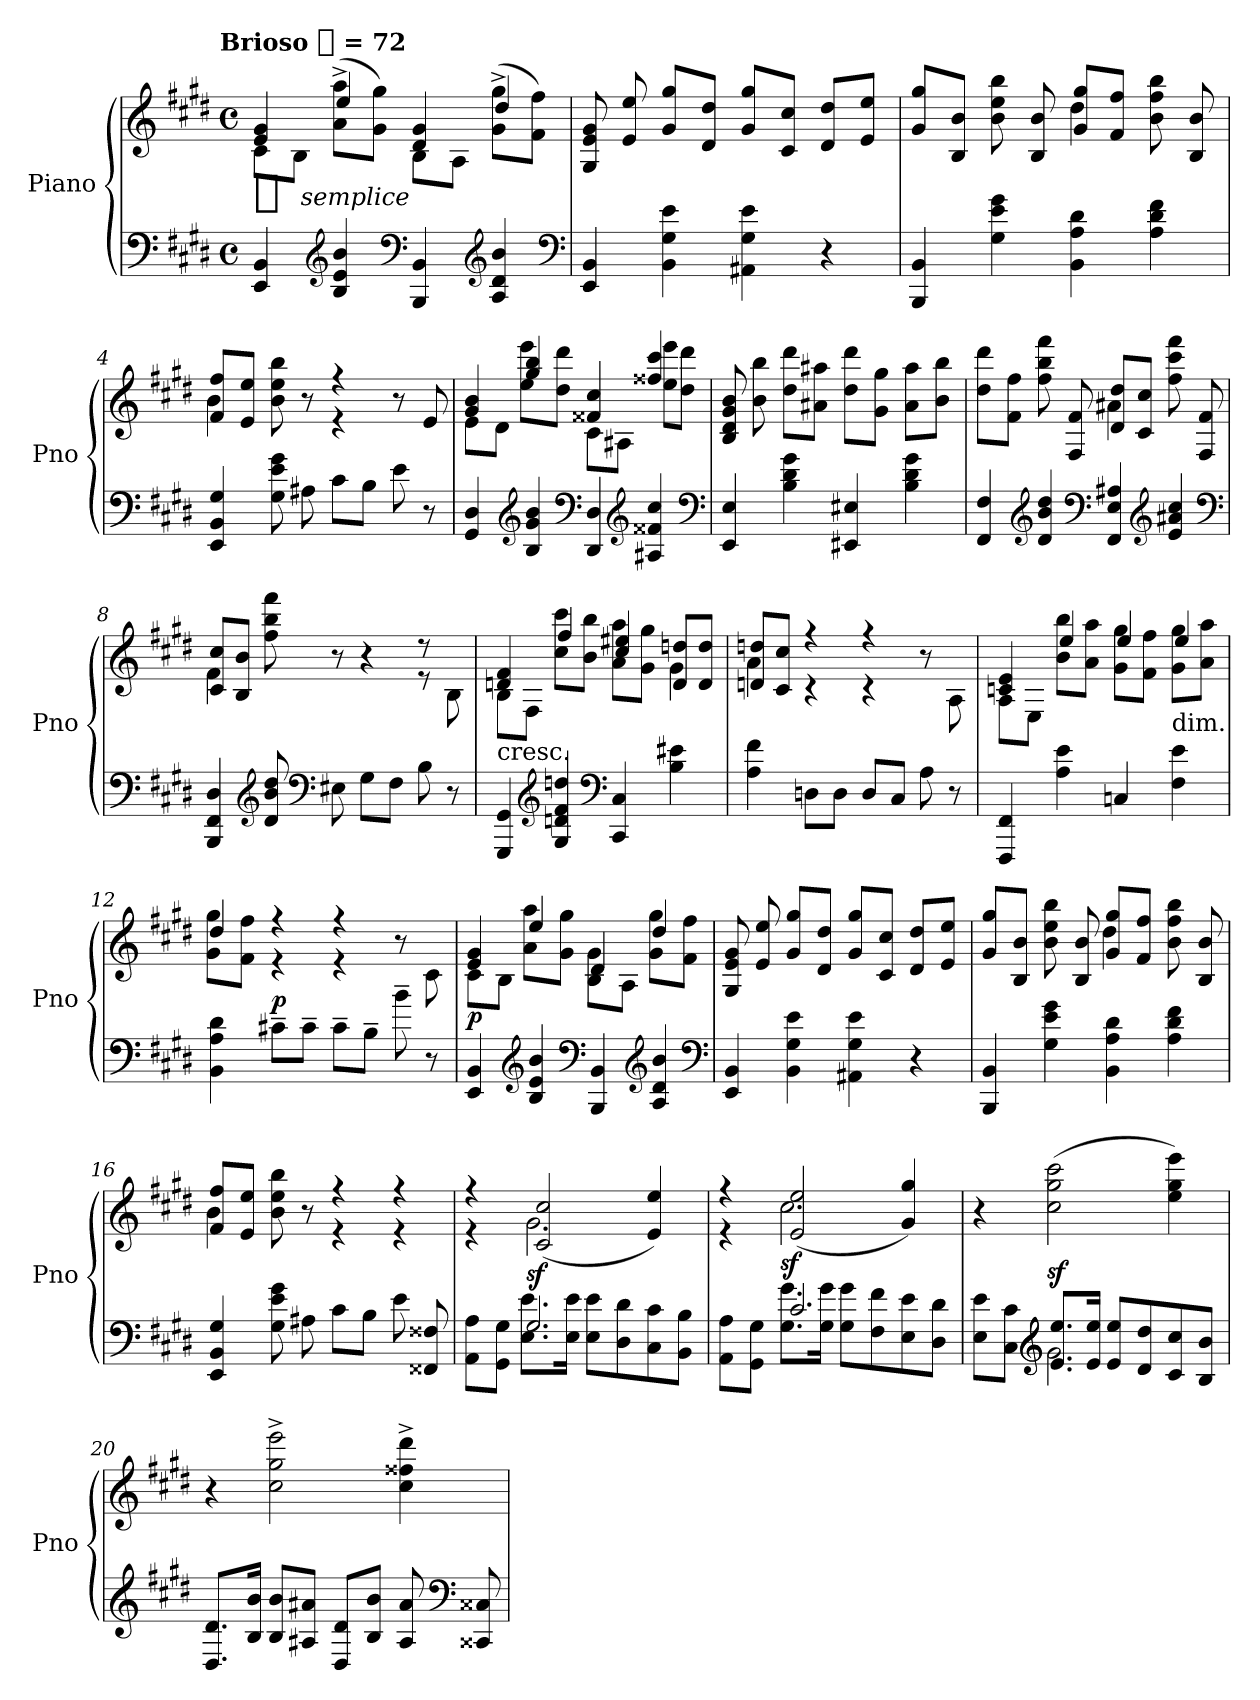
**kern	**kern	**dynam
*part1	*part1	*part1
*staff2	*staff1	*staff1/2
*I"Piano	*	*
*I'Pno	*	*
*clefF4	*clefG2	*
*k[f#c#g#d#]	*k[f#c#g#d#]	*
!!LO:TX:omd:t=Brioso [half] = 72
*M4/4	*M4/4	*
*met(c)	*met(c)	*
*MM144	*MM144	*
=1	=1	=1
*	*^	*
!	!	!	!LO:DY:t=%s semplice
4EE 4BB	8c#\L	4e/ 4g#/	mf
.	8B\J	.	.
*clefG2	*	*	*
4B 4e 4b	(8a^\ 8aa^\L	4ee/	.
.	8g#\ 8gg#\J)	.	.
*clefF4	*	*	*
4BBB 4BB	8B\L	4d#/ 4g#/	.
.	8A\J	.	.
*clefG2	*	*	*
4A 4d# 4b	(8g#^\ 8gg#^\L	4dd#/	.
.	8f#\ 8ff#\J)	.	.
*	*v	*v	*
*clefF4	*	*
=2	=2	=2
4EE 4BB	8G# 8e 8g#	.
.	8e 8ee	.
4BB 4G# 4e	8g#/ 8gg#/L	.
.	8d#/ 8dd#/J	.
4AA#X 4G# 4e	8g# 8gg#L	.
.	8c# 8cc#J	.
4r	8d# 8dd#L	.
.	8e 8eeJ	.
=3	=3	=3
*	*^	*
4BBB 4BB	4ryy	8g# 8gg#L	.
.	.	8B 8bJ	.
4G# 4e 4g#	4ryy	8b 8ee 8bb	.
.	.	8B 8b	.
4BB 4A 4d#	4dd#\	8g#/ 8gg#/L	.
.	.	8f#/ 8ff#/J	.
4A 4d# 4f#	4ryy	8b 8ff# 8bb	.
.	.	8B 8b	.
=4	=4	=4	=4
4EE 4BB 4G#	8f# 8ff#L	4b	.
.	8e 8eeJ	.	.
8G# 8e 8g#	4ryy	8b 8ee 8bb	.
8A#X	.	8r	.
8c#L	4r	4r	.
8BJ	.	.	.
8e	4ryy	8r	.
8r	.	8e	.
=5	=5	=5	=5
4GG# 4D#	4g# 4b	8eL	.
.	.	8d#J	.
*clefG2	*	*	*
4B 4g# 4b	4gg# 4bb	8ee 8eeeL	.
.	.	8dd# 8ddd#J	.
*clefF4	*	*	*
4DD# 4D#	4f##X 4cc#	8c#L	.
.	.	8A#XJ	.
*clefG2	*	*	*
4A#X 4f##X 4cc#	4ff##X 4ccc#	8ee 8eeeL	.
.	.	8dd# 8ddd#J	.
*	*v	*v	*
*clefF4	*	*
=6	=6	=6
4EE 4E	8B 8d# 8g# 8b	.
.	8b 8bb	.
4B 4d# 4g#	8dd# 8ddd#L	.
.	8a#X 8aa#XJ	.
4EE#X 4E#X	8dd# 8ddd#L	.
.	8g# 8gg#J	.
4B 4d# 4g#	8a# 8aa#L	.
.	8b 8bbJ	.
=7	=7	=7
*	*^	*
4FF# 4F#	4ryy	8dd# 8ddd#L	.
.	.	8f# 8ff#J	.
*clefG2	*	*	*
4d# 4b 4dd#	4ryy	8ff# 8bb 8fff#	.
.	.	8F# 8f#	.
*clefF4	*	*	*
4FF# 4E 4A#X	4a#X\	8d#/ 8dd#/L	.
.	.	8c#/ 8cc#/J	.
*clefG2	*	*	*
4e 4a#X 4cc#	4ryy	8ff# 8ccc# 8fff#	.
.	.	8F# 8f#	.
*clefF4	*	*	*
=8	=8	=8	=8
4BBB 4FF# 4D#	4f#\	8c#/ 8cc#/L	.
.	.	8B/ 8b/J	.
*clefG2	*	*	*
8d# 8b 8dd#	8ff# 8bb 8fff#	4ryy	.
*clefF4	*	*	*
8E#X	8r	.	.
8G#L	4r	8ryy	.
8F#J	.	8ryy	.
8B	8r	8r	.
8r	8B\	8ryy	.
=9	=9	=9	=9
!	!LO:TX:c:t=cresc.	!	!
4GGG# 4GG#	8B\L	4dn/ 4f#/	.
.	8F#J	.	.
*clefG2	*	*	*
4G# 4dn 4f# 4ddn	8cc#\ 8ccc#\L	4ff#/	.
.	8b 8bbJ	.	.
*clefF4	*	*	*
4CC# 4C#	8a\ 8aa\L	4cc#/ 4ee#X/	.
.	8g#\ 8gg#\J	.	.
4B 4e#X	4g#\	8d/ 8ddn/L	.
.	.	8d/ 8dd/J	.
=10	=10	=10	=10
4A 4f#	4a\	8dn/ 8ddn/L	.
.	.	8c#/ 8cc#/J	.
8DnL	4r	4r	.
8DJ	.	.	.
8DL	4r	4r	.
8C#J	.	.	.
8A	4ryy	8r	.
8r	.	8A\	.
=11	=11	=11	=11
4FFF# 4FF#	8A\L	4cn/ 4e/	.
.	8E\J	.	.
4A 4e	8b\ 8bb\L	4ee/	.
.	8a\ 8aa\J	.	.
4Cn	8g#\ 8gg#\L	4ee/	.
.	8f#\ 8ff#\J	.	.
!	!LO:TX:c:t=dim.	!	!
4F# 4e	8g#\ 8gg#\L	4ee/	.
.	8a\ 8aa\J	.	.
=12	=12	=12	=12
4BB 4A 4d#	4dd#	8g# 8gg#L	.
.	.	8f# 8ff#J	.
8c#X~L	4r	4r	p
8c#~J	.	.	.
8c#~L	4r	4r	.
8B~J	.	.	.
8b~	4ryy	8r	.
8r	.	8c#\	.
=13	=13	=13	=13
4EE 4BB	4e 4g#	8c#L	p
.	.	8BJ	.
*clefG2	*	*	*
4B 4e 4b	4ee	8a 8aaL	.
.	.	8g# 8gg#J	.
*clefF4	*	*	*
4BBB 4BB	4d#	8B 8g#L	.
.	.	8AJ	.
*clefG2	*	*	*
4A 4d# 4b	4dd#	8g# 8gg#L	.
.	.	8f# 8ff#J	.
*	*v	*v	*
*clefF4	*	*
=14	=14	=14
4EE 4BB	8G# 8e 8g#	.
.	8e 8ee	.
4BB 4G# 4e	8g#/ 8gg#/L	.
.	8d#/ 8dd#/J	.
4AA#X 4G# 4e	8g# 8gg#L	.
.	8c# 8cc#J	.
4r	8d# 8dd#L	.
.	8e 8eeJ	.
=15	=15	=15
*	*^	*
4BBB 4BB	8g# 8gg#L	4ryy	.
.	8B 8bJ	.	.
4G# 4e 4g#	4ryy	8b 8ee 8bb	.
.	.	8B 8b	.
4BB 4A 4d#	8g# 8gg#L	4dd#	.
.	8f# 8ff#J	.	.
4A 4d# 4f#	8b 8ff# 8bb	4ryy	.
.	8B 8b	.	.
=16	=16	=16	=16
4EE 4BB 4G#	8f# 8ff#L	4b	.
.	8e 8eeJ	.	.
8G# 8e 8g#	4ryy	8b 8ee 8bb	.
8A#X	.	8r	.
8c#L	4r	4r	.
8BJ	.	.	.
8e	4r	4r	.
8FF##X 8F##X	.	.	.
=17	=17	=17	=17
*^	*	*	*
4ryy	8AA 8AL	4r	4r	.
.	8GG# 8G#J	.	.	.
2.G#	8.E 8.eL	2.g#\	(>2c#/ 2cc#/	sf
.	16E 16eJk	.	.	.
.	8E 8eL	.	.	.
.	8D# 8d#	.	.	.
.	8C# 8c#	.	4e/ 4ee/)	.
.	8BB 8BJ	.	.	.
=18	=18	=18	=18	=18
4ryy	8AA 8AL	4r	4r	.
.	8GG# 8G#J	.	.	.
8.G#\ 8.g#\L	2.c#/	2.cc#\	(>2e/ 2ee/	sf
16G#\ 16g#\Jk	.	.	.	.
8G#\ 8g#\L	.	.	.	.
8F#\ 8f#\	.	.	.	.
8E\ 8e\	.	.	4g#/ 4gg#/)	.
8D#\ 8d#\J	.	.	.	.
*	*	*v	*v	*
=19	=19	=19	=19
8E 8eL	4ryy	4r	.
8C# 8c#J	.	.	.
*clefG2	*	*	*
2.g#\	8.e/ 8.ee/L	(2cc# 2gg# 2ccc#	sf
.	16e/ 16ee/Jk	.	.
.	8e/ 8ee/L	.	.
.	8d#/ 8dd#/	.	.
.	8c#/ 8cc#/	4ee 4gg# 4eee)	.
.	8B/ 8b/J	.	.
*v	*v	*	*
=20	=20	=20
8.D# 8.d#L	4r	.
16B 16bJk	.	.
8B 8bL	2cc#^ 2gg#^ 2eee^	.
8A#X 8a#XJ	.	.
8D# 8d#L	.	.
8B 8bJ	.	.
8A# 8a#	4cc#^ 4ff##X^ 4ddd#^	.
*clefF4	*	*
8CC##X 8C##X	.	.
=	=	=
*-	*-	*-
